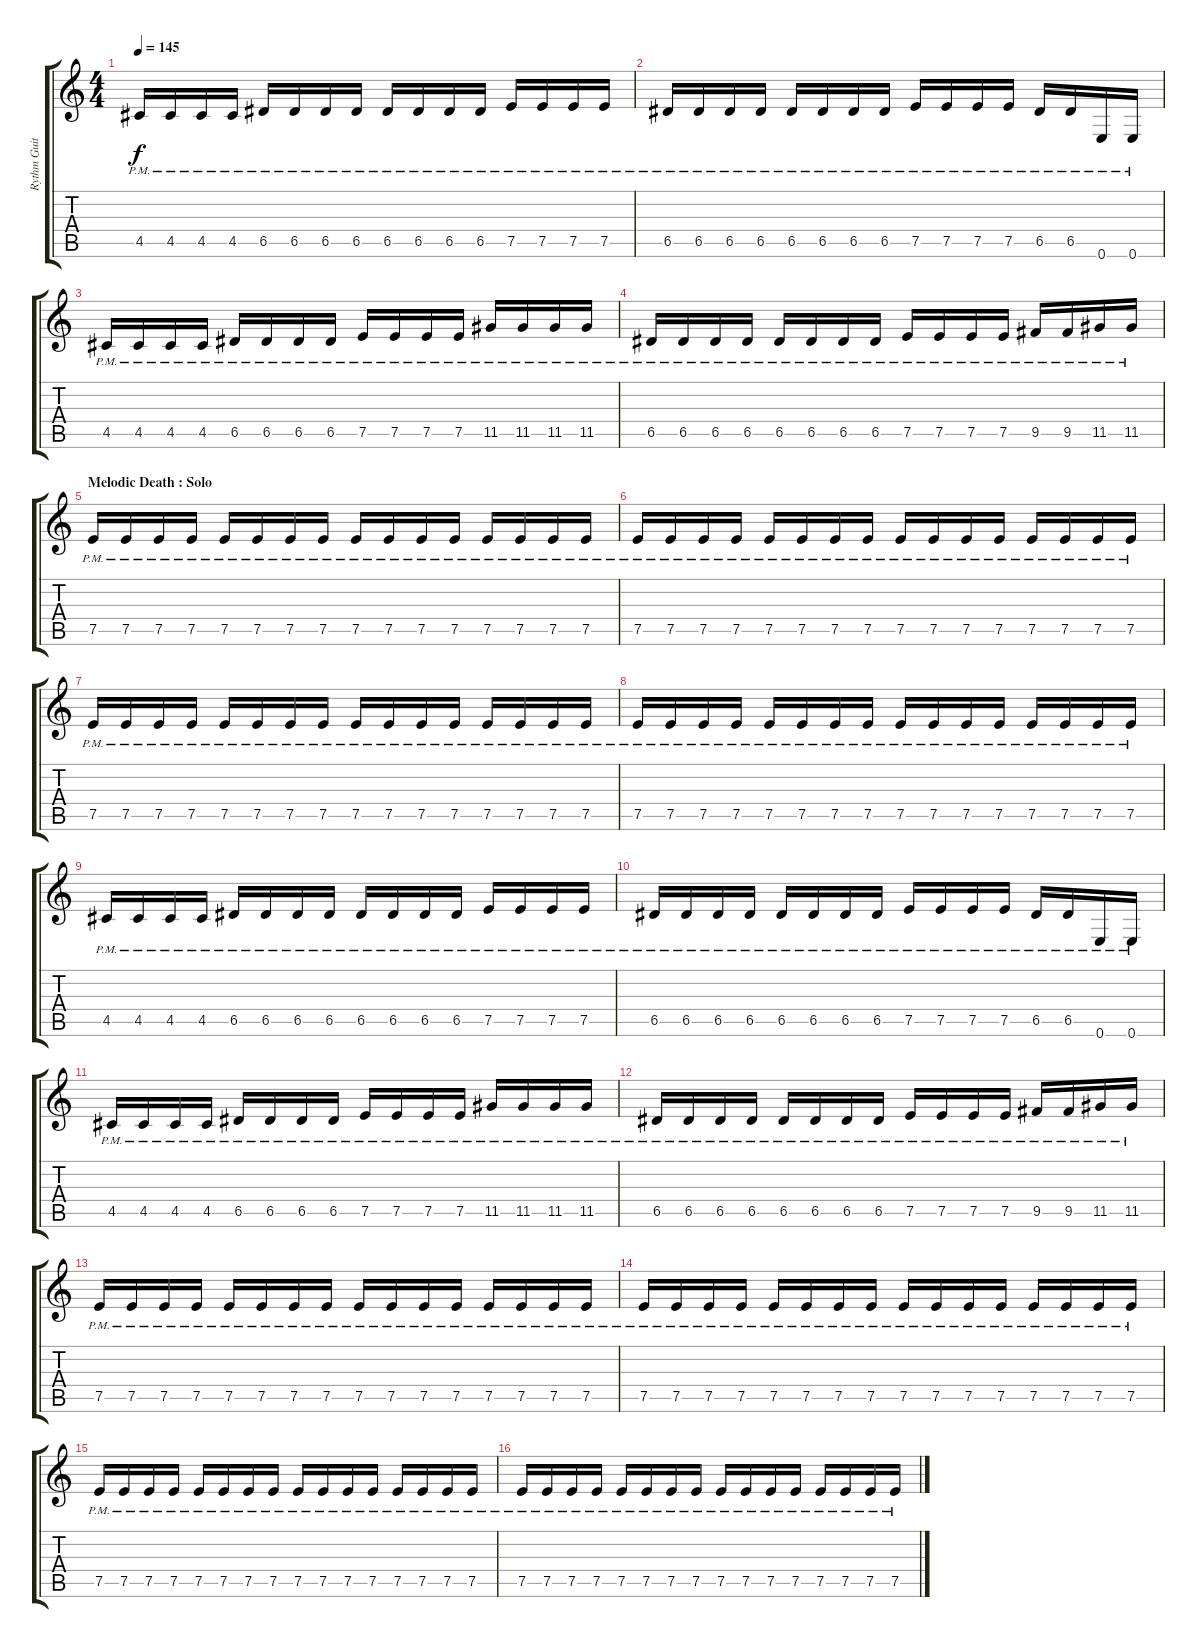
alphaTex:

\track ("Rythm Guitars" "Rythm Guit") {instrument distortionguitar}
\staff {score tabs}
\tuning (E4 B3 G3 D3 A2 E2) {hide}
\ts (4 4)
\tempo 145
\clef g2
\ks c
4.5{pm}.16{dy f} 4.5{pm}.16 4.5{pm}.16 4.5{pm}.16 6.5{pm}.16 6.5{pm}.16 6.5{pm}.16 6.5{pm}.16 6.5{pm}.16 6.5{pm}.16 6.5{pm}.16 6.5{pm}.16 7.5{pm}.16 7.5{pm}.16 7.5{pm}.16 7.5{pm}.16 |
6.5{pm}.16 6.5{pm}.16 6.5{pm}.16 6.5{pm}.16 6.5{pm}.16 6.5{pm}.16 6.5{pm}.16 6.5{pm}.16 7.5{pm}.16 7.5{pm}.16 7.5{pm}.16 7.5{pm}.16 6.5{pm}.16 6.5{pm}.16 0.6{pm}.16 0.6{pm}.16 |
4.5{pm}.16 4.5{pm}.16 4.5{pm}.16 4.5{pm}.16 6.5{pm}.16 6.5{pm}.16 6.5{pm}.16 6.5{pm}.16 7.5{pm}.16 7.5{pm}.16 7.5{pm}.16 7.5{pm}.16 11.5{pm}.16 11.5{pm}.16 11.5{pm}.16 11.5{pm}.16 |
6.5{pm}.16 6.5{pm}.16 6.5{pm}.16 6.5{pm}.16 6.5{pm}.16 6.5{pm}.16 6.5{pm}.16 6.5{pm}.16 7.5{pm}.16 7.5{pm}.16 7.5{pm}.16 7.5{pm}.16 9.5{pm}.16 9.5{pm}.16 11.5{pm}.16 11.5{pm}.16 |
\section ("" "Melodic Death : Solo")
7.5{pm}.16 7.5{pm}.16 7.5{pm}.16 7.5{pm}.16 7.5{pm}.16 7.5{pm}.16 7.5{pm}.16 7.5{pm}.16 7.5{pm}.16 7.5{pm}.16 7.5{pm}.16 7.5{pm}.16 7.5{pm}.16 7.5{pm}.16 7.5{pm}.16 7.5{pm}.16 |
7.5{pm}.16 7.5{pm}.16 7.5{pm}.16 7.5{pm}.16 7.5{pm}.16 7.5{pm}.16 7.5{pm}.16 7.5{pm}.16 7.5{pm}.16 7.5{pm}.16 7.5{pm}.16 7.5{pm}.16 7.5{pm}.16 7.5{pm}.16 7.5{pm}.16 7.5{pm}.16 |
7.5{pm}.16 7.5{pm}.16 7.5{pm}.16 7.5{pm}.16 7.5{pm}.16 7.5{pm}.16 7.5{pm}.16 7.5{pm}.16 7.5{pm}.16 7.5{pm}.16 7.5{pm}.16 7.5{pm}.16 7.5{pm}.16 7.5{pm}.16 7.5{pm}.16 7.5{pm}.16 |
7.5{pm}.16 7.5{pm}.16 7.5{pm}.16 7.5{pm}.16 7.5{pm}.16 7.5{pm}.16 7.5{pm}.16 7.5{pm}.16 7.5{pm}.16 7.5{pm}.16 7.5{pm}.16 7.5{pm}.16 7.5{pm}.16 7.5{pm}.16 7.5{pm}.16 7.5{pm}.16 |
4.5{pm}.16 4.5{pm}.16 4.5{pm}.16 4.5{pm}.16 6.5{pm}.16 6.5{pm}.16 6.5{pm}.16 6.5{pm}.16 6.5{pm}.16 6.5{pm}.16 6.5{pm}.16 6.5{pm}.16 7.5{pm}.16 7.5{pm}.16 7.5{pm}.16 7.5{pm}.16 |
6.5{pm}.16 6.5{pm}.16 6.5{pm}.16 6.5{pm}.16 6.5{pm}.16 6.5{pm}.16 6.5{pm}.16 6.5{pm}.16 7.5{pm}.16 7.5{pm}.16 7.5{pm}.16 7.5{pm}.16 6.5{pm}.16 6.5{pm}.16 0.6{pm}.16 0.6{pm}.16 |
4.5{pm}.16 4.5{pm}.16 4.5{pm}.16 4.5{pm}.16 6.5{pm}.16 6.5{pm}.16 6.5{pm}.16 6.5{pm}.16 7.5{pm}.16 7.5{pm}.16 7.5{pm}.16 7.5{pm}.16 11.5{pm}.16 11.5{pm}.16 11.5{pm}.16 11.5{pm}.16 |
6.5{pm}.16 6.5{pm}.16 6.5{pm}.16 6.5{pm}.16 6.5{pm}.16 6.5{pm}.16 6.5{pm}.16 6.5{pm}.16 7.5{pm}.16 7.5{pm}.16 7.5{pm}.16 7.5{pm}.16 9.5{pm}.16 9.5{pm}.16 11.5{pm}.16 11.5{pm}.16 |
7.5{pm}.16 7.5{pm}.16 7.5{pm}.16 7.5{pm}.16 7.5{pm}.16 7.5{pm}.16 7.5{pm}.16 7.5{pm}.16 7.5{pm}.16 7.5{pm}.16 7.5{pm}.16 7.5{pm}.16 7.5{pm}.16 7.5{pm}.16 7.5{pm}.16 7.5{pm}.16 |
7.5{pm}.16 7.5{pm}.16 7.5{pm}.16 7.5{pm}.16 7.5{pm}.16 7.5{pm}.16 7.5{pm}.16 7.5{pm}.16 7.5{pm}.16 7.5{pm}.16 7.5{pm}.16 7.5{pm}.16 7.5{pm}.16 7.5{pm}.16 7.5{pm}.16 7.5{pm}.16 |
7.5{pm}.16 7.5{pm}.16 7.5{pm}.16 7.5{pm}.16 7.5{pm}.16 7.5{pm}.16 7.5{pm}.16 7.5{pm}.16 7.5{pm}.16 7.5{pm}.16 7.5{pm}.16 7.5{pm}.16 7.5{pm}.16 7.5{pm}.16 7.5{pm}.16 7.5{pm}.16 |
7.5{pm}.16 7.5{pm}.16 7.5{pm}.16 7.5{pm}.16 7.5{pm}.16 7.5{pm}.16 7.5{pm}.16 7.5{pm}.16 7.5{pm}.16 7.5{pm}.16 7.5{pm}.16 7.5{pm}.16 7.5{pm}.16 7.5{pm}.16 7.5{pm}.16 7.5{pm}.16
